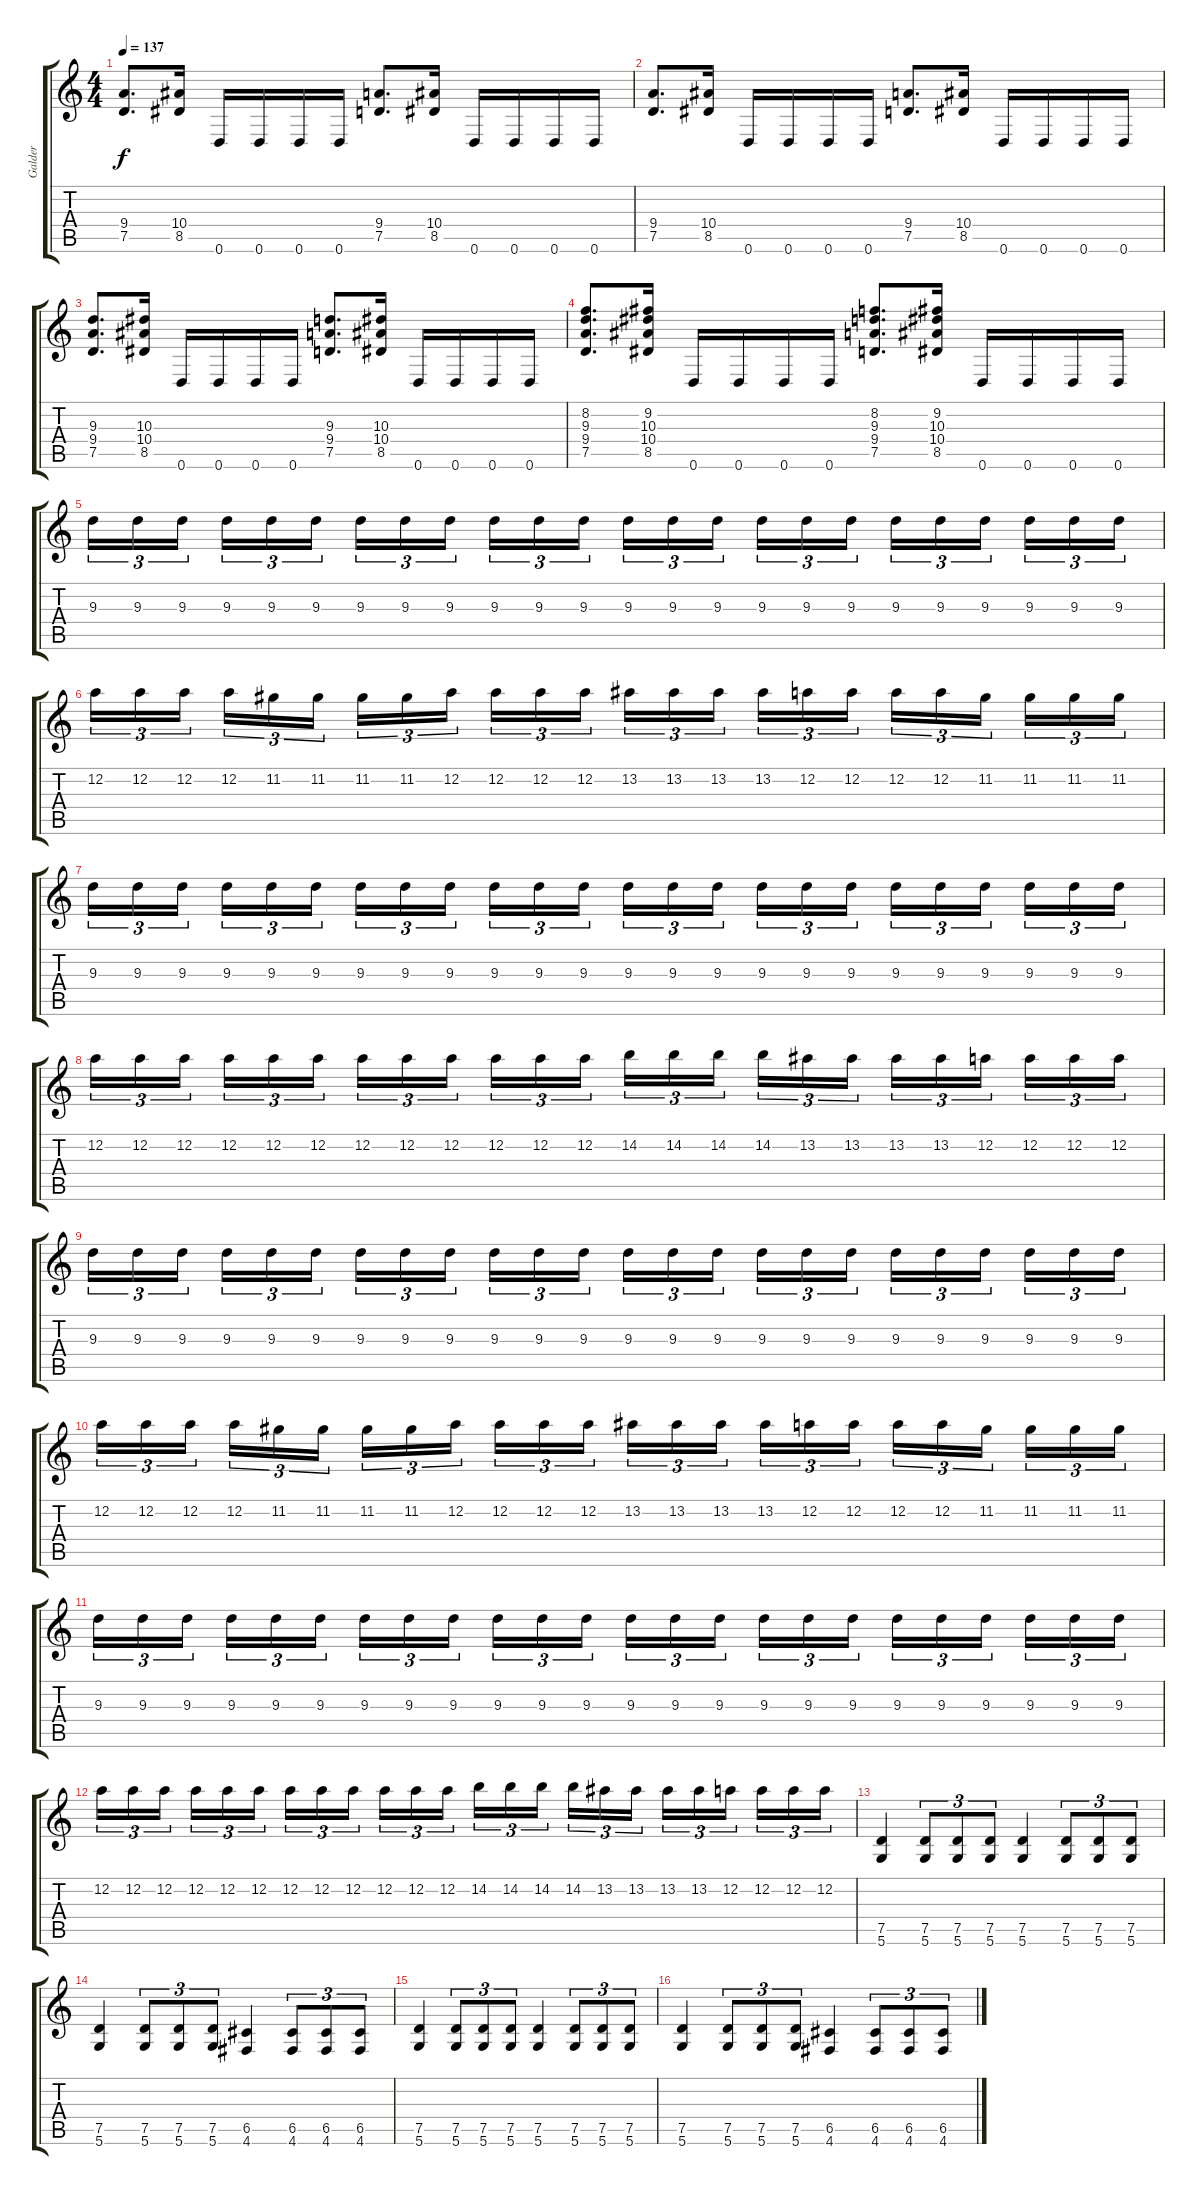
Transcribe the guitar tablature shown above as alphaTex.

\track ("Galder" "Galder") {instrument distortionguitar}
\staff {score tabs}
\tuning (D4 A3 F3 C3 G2 D2) {hide}
\ts (4 4)
\tempo 137
\clef g2
\ks c
(9.4 7.5).8{d dy f} (10.4 8.5).16 0.6.16 0.6.16 0.6.16 0.6.16 (9.4 7.5).8{d} (10.4 8.5).16 0.6.16 0.6.16 0.6.16 0.6.16 |
(9.4 7.5).8{d} (10.4 8.5).16 0.6.16 0.6.16 0.6.16 0.6.16 (9.4 7.5).8{d} (10.4 8.5).16 0.6.16 0.6.16 0.6.16 0.6.16 |
(9.3 9.4 7.5).8{d} (10.3 10.4 8.5).16 0.6.16 0.6.16 0.6.16 0.6.16 (9.3 9.4 7.5).8{d} (10.3 10.4 8.5).16 0.6.16 0.6.16 0.6.16 0.6.16 |
(8.2 9.3 9.4 7.5).8{d} (9.2 10.3 10.4 8.5).16 0.6.16 0.6.16 0.6.16 0.6.16 (8.2 9.3 9.4 7.5).8{d} (9.2 10.3 10.4 8.5).16 0.6.16 0.6.16 0.6.16 0.6.16 |
9.3.16{tu (3 2)} 9.3.16{tu (3 2)} 9.3.16{tu (3 2) beam splitsecondary} 9.3.16{tu (3 2)} 9.3.16{tu (3 2)} 9.3.16{tu (3 2)} 9.3.16{tu (3 2)} 9.3.16{tu (3 2)} 9.3.16{tu (3 2) beam splitsecondary} 9.3.16{tu (3 2)} 9.3.16{tu (3 2)} 9.3.16{tu (3 2)} 9.3.16{tu (3 2)} 9.3.16{tu (3 2)} 9.3.16{tu (3 2) beam splitsecondary} 9.3.16{tu (3 2)} 9.3.16{tu (3 2)} 9.3.16{tu (3 2)} 9.3.16{tu (3 2)} 9.3.16{tu (3 2)} 9.3.16{tu (3 2) beam splitsecondary} 9.3.16{tu (3 2)} 9.3.16{tu (3 2)} 9.3.16{tu (3 2)} |
12.2.16{tu (3 2)} 12.2.16{tu (3 2)} 12.2.16{tu (3 2) beam splitsecondary} 12.2.16{tu (3 2)} 11.2.16{tu (3 2)} 11.2.16{tu (3 2)} 11.2.16{tu (3 2)} 11.2.16{tu (3 2)} 12.2.16{tu (3 2) beam splitsecondary} 12.2.16{tu (3 2)} 12.2.16{tu (3 2)} 12.2.16{tu (3 2)} 13.2.16{tu (3 2)} 13.2.16{tu (3 2)} 13.2.16{tu (3 2) beam splitsecondary} 13.2.16{tu (3 2)} 12.2.16{tu (3 2)} 12.2.16{tu (3 2)} 12.2.16{tu (3 2)} 12.2.16{tu (3 2)} 11.2.16{tu (3 2) beam splitsecondary} 11.2.16{tu (3 2)} 11.2.16{tu (3 2)} 11.2.16{tu (3 2)} |
9.3.16{tu (3 2)} 9.3.16{tu (3 2)} 9.3.16{tu (3 2) beam splitsecondary} 9.3.16{tu (3 2)} 9.3.16{tu (3 2)} 9.3.16{tu (3 2)} 9.3.16{tu (3 2)} 9.3.16{tu (3 2)} 9.3.16{tu (3 2) beam splitsecondary} 9.3.16{tu (3 2)} 9.3.16{tu (3 2)} 9.3.16{tu (3 2)} 9.3.16{tu (3 2)} 9.3.16{tu (3 2)} 9.3.16{tu (3 2) beam splitsecondary} 9.3.16{tu (3 2)} 9.3.16{tu (3 2)} 9.3.16{tu (3 2)} 9.3.16{tu (3 2)} 9.3.16{tu (3 2)} 9.3.16{tu (3 2) beam splitsecondary} 9.3.16{tu (3 2)} 9.3.16{tu (3 2)} 9.3.16{tu (3 2)} |
12.2.16{tu (3 2)} 12.2.16{tu (3 2)} 12.2.16{tu (3 2) beam splitsecondary} 12.2.16{tu (3 2)} 12.2.16{tu (3 2)} 12.2.16{tu (3 2)} 12.2.16{tu (3 2)} 12.2.16{tu (3 2)} 12.2.16{tu (3 2) beam splitsecondary} 12.2.16{tu (3 2)} 12.2.16{tu (3 2)} 12.2.16{tu (3 2)} 14.2.16{tu (3 2)} 14.2.16{tu (3 2)} 14.2.16{tu (3 2) beam splitsecondary} 14.2.16{tu (3 2)} 13.2.16{tu (3 2)} 13.2.16{tu (3 2)} 13.2.16{tu (3 2)} 13.2.16{tu (3 2)} 12.2.16{tu (3 2) beam splitsecondary} 12.2.16{tu (3 2)} 12.2.16{tu (3 2)} 12.2.16{tu (3 2)} |
9.3.16{tu (3 2)} 9.3.16{tu (3 2)} 9.3.16{tu (3 2) beam splitsecondary} 9.3.16{tu (3 2)} 9.3.16{tu (3 2)} 9.3.16{tu (3 2)} 9.3.16{tu (3 2)} 9.3.16{tu (3 2)} 9.3.16{tu (3 2) beam splitsecondary} 9.3.16{tu (3 2)} 9.3.16{tu (3 2)} 9.3.16{tu (3 2)} 9.3.16{tu (3 2)} 9.3.16{tu (3 2)} 9.3.16{tu (3 2) beam splitsecondary} 9.3.16{tu (3 2)} 9.3.16{tu (3 2)} 9.3.16{tu (3 2)} 9.3.16{tu (3 2)} 9.3.16{tu (3 2)} 9.3.16{tu (3 2) beam splitsecondary} 9.3.16{tu (3 2)} 9.3.16{tu (3 2)} 9.3.16{tu (3 2)} |
12.2.16{tu (3 2)} 12.2.16{tu (3 2)} 12.2.16{tu (3 2) beam splitsecondary} 12.2.16{tu (3 2)} 11.2.16{tu (3 2)} 11.2.16{tu (3 2)} 11.2.16{tu (3 2)} 11.2.16{tu (3 2)} 12.2.16{tu (3 2) beam splitsecondary} 12.2.16{tu (3 2)} 12.2.16{tu (3 2)} 12.2.16{tu (3 2)} 13.2.16{tu (3 2)} 13.2.16{tu (3 2)} 13.2.16{tu (3 2) beam splitsecondary} 13.2.16{tu (3 2)} 12.2.16{tu (3 2)} 12.2.16{tu (3 2)} 12.2.16{tu (3 2)} 12.2.16{tu (3 2)} 11.2.16{tu (3 2) beam splitsecondary} 11.2.16{tu (3 2)} 11.2.16{tu (3 2)} 11.2.16{tu (3 2)} |
9.3.16{tu (3 2)} 9.3.16{tu (3 2)} 9.3.16{tu (3 2) beam splitsecondary} 9.3.16{tu (3 2)} 9.3.16{tu (3 2)} 9.3.16{tu (3 2)} 9.3.16{tu (3 2)} 9.3.16{tu (3 2)} 9.3.16{tu (3 2) beam splitsecondary} 9.3.16{tu (3 2)} 9.3.16{tu (3 2)} 9.3.16{tu (3 2)} 9.3.16{tu (3 2)} 9.3.16{tu (3 2)} 9.3.16{tu (3 2) beam splitsecondary} 9.3.16{tu (3 2)} 9.3.16{tu (3 2)} 9.3.16{tu (3 2)} 9.3.16{tu (3 2)} 9.3.16{tu (3 2)} 9.3.16{tu (3 2) beam splitsecondary} 9.3.16{tu (3 2)} 9.3.16{tu (3 2)} 9.3.16{tu (3 2)} |
12.2.16{tu (3 2)} 12.2.16{tu (3 2)} 12.2.16{tu (3 2) beam splitsecondary} 12.2.16{tu (3 2)} 12.2.16{tu (3 2)} 12.2.16{tu (3 2)} 12.2.16{tu (3 2)} 12.2.16{tu (3 2)} 12.2.16{tu (3 2) beam splitsecondary} 12.2.16{tu (3 2)} 12.2.16{tu (3 2)} 12.2.16{tu (3 2)} 14.2.16{tu (3 2)} 14.2.16{tu (3 2)} 14.2.16{tu (3 2) beam splitsecondary} 14.2.16{tu (3 2)} 13.2.16{tu (3 2)} 13.2.16{tu (3 2)} 13.2.16{tu (3 2)} 13.2.16{tu (3 2)} 12.2.16{tu (3 2) beam splitsecondary} 12.2.16{tu (3 2)} 12.2.16{tu (3 2)} 12.2.16{tu (3 2)} |
(7.5 5.6).4 (7.5 5.6).8{tu (3 2)} (7.5 5.6).8{tu (3 2)} (7.5 5.6).8{tu (3 2)} (7.5 5.6).4 (7.5 5.6).8{tu (3 2)} (7.5 5.6).8{tu (3 2)} (7.5 5.6).8{tu (3 2)} |
(7.5 5.6).4 (7.5 5.6).8{tu (3 2)} (7.5 5.6).8{tu (3 2)} (7.5 5.6).8{tu (3 2)} (6.5 4.6).4 (6.5 4.6).8{tu (3 2)} (6.5 4.6).8{tu (3 2)} (6.5 4.6).8{tu (3 2)} |
(7.5 5.6).4 (7.5 5.6).8{tu (3 2)} (7.5 5.6).8{tu (3 2)} (7.5 5.6).8{tu (3 2)} (7.5 5.6).4 (7.5 5.6).8{tu (3 2)} (7.5 5.6).8{tu (3 2)} (7.5 5.6).8{tu (3 2)} |
(7.5 5.6).4 (7.5 5.6).8{tu (3 2)} (7.5 5.6).8{tu (3 2)} (7.5 5.6).8{tu (3 2)} (6.5 4.6).4 (6.5 4.6).8{tu (3 2)} (6.5 4.6).8{tu (3 2)} (6.5 4.6).8{tu (3 2)}
